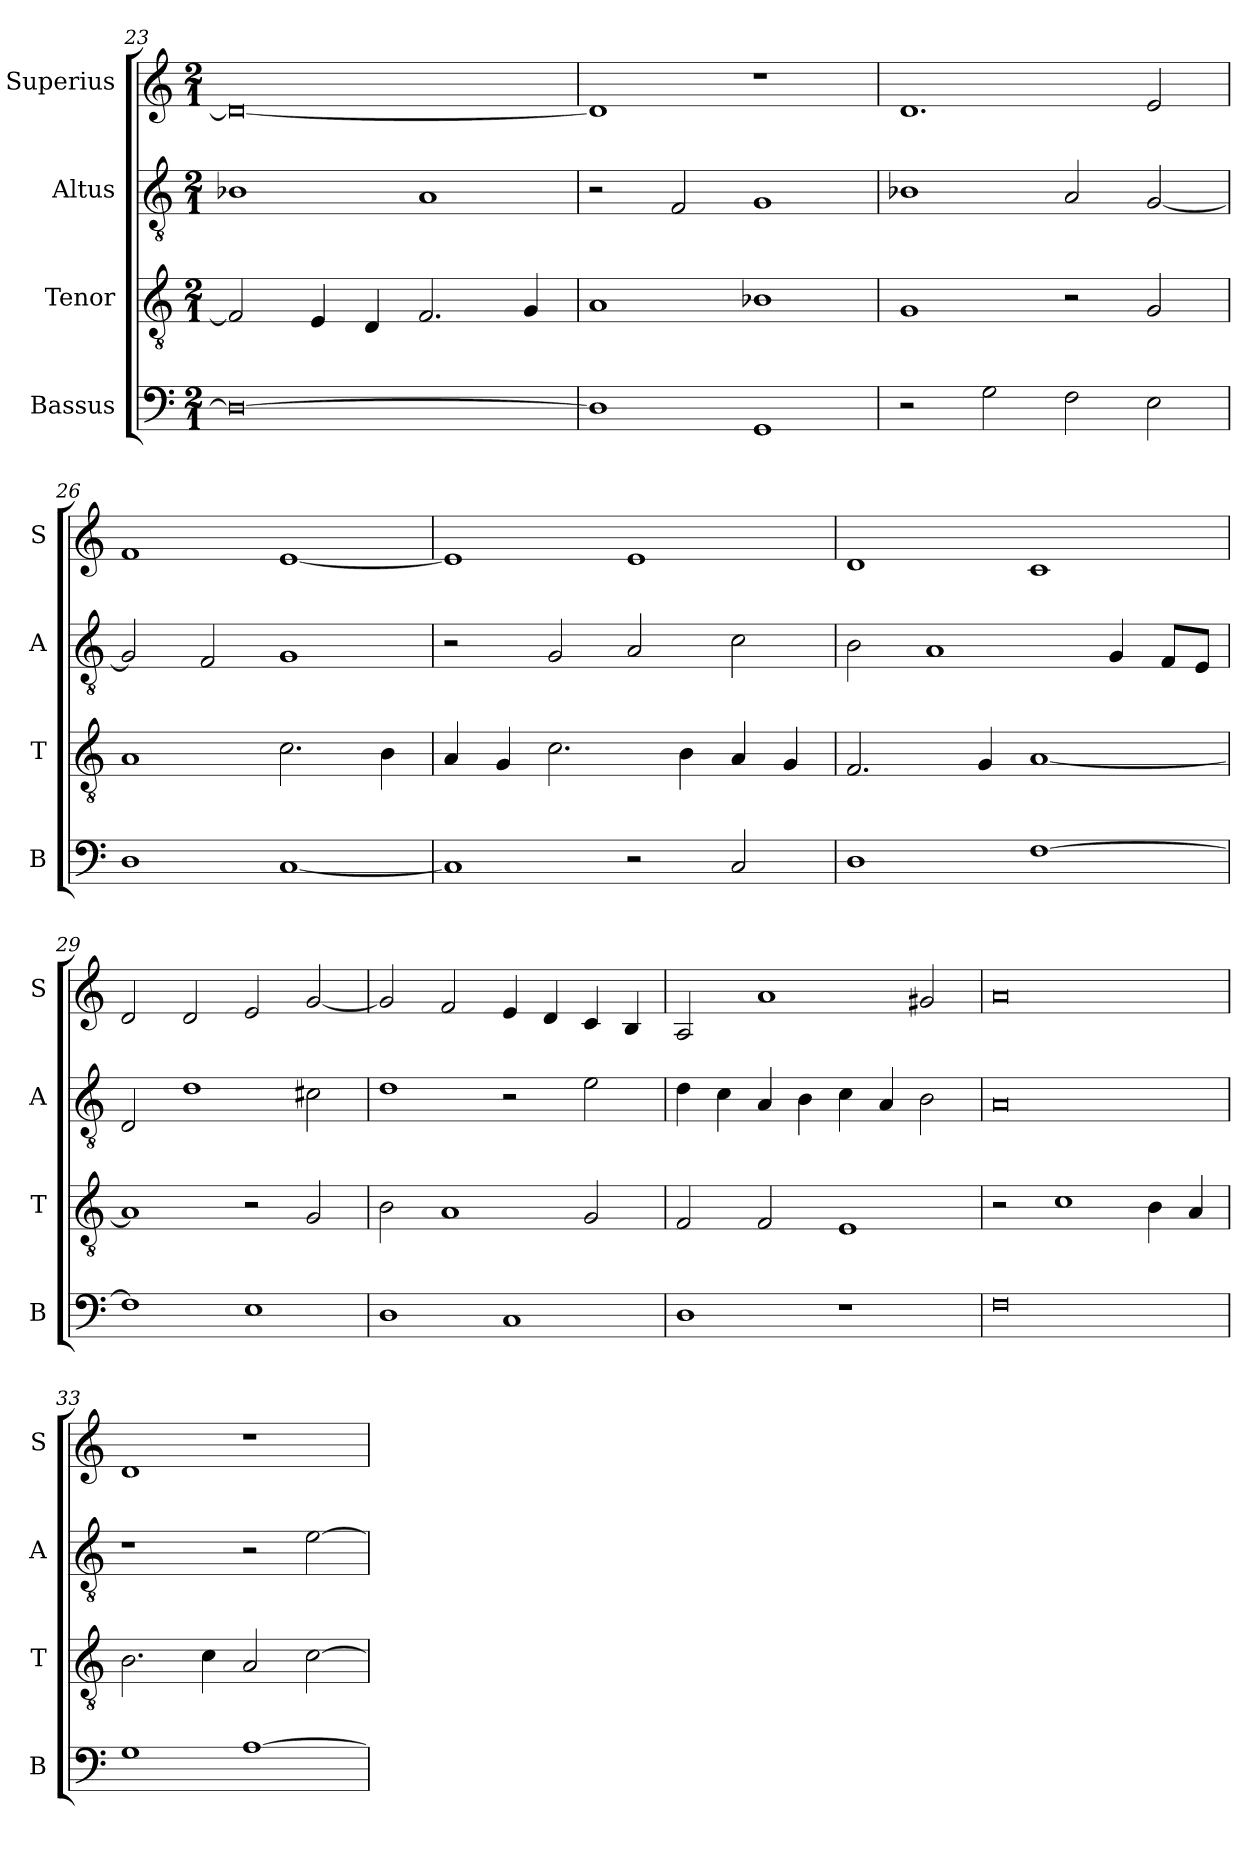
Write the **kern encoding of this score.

**kern	**kern	**kern	**kern
*part4	*part3	*part2	*part1
*staff4	*staff3	*staff2	*staff1
*I"Bassus	*I"Tenor	*I"Altus	*I"Superius
*I'B	*I'T	*I'A	*I'S
*clefF4	*clefGv2	*clefGv2	*clefG2
*k[]	*k[]	*k[]	*k[]
*C:	*C:	*C:	*C:
*M2/1	*M2/1	*M2/1	*M2/1
=23	=23	=23	=23
0D_	2F]	1B-X	0d_
.	4E	.	.
.	4D	.	.
.	2.F	1A	.
.	4G	.	.
=24	=24	=24	=24
1D]	1A	2r	1d]
.	.	2F	.
1GG	1B-X	1G	1r
=25	=25	=25	=25
2r	1G	1B-X	1.d
2G	.	.	.
2F	2r	2A	.
2E	2G	[2G	2e
=26	=26	=26	=26
1D	1A	2G]	1f
.	.	2F	.
[1C	2.c	1G	[1e
.	4B	.	.
=27	=27	=27	=27
1C]	4A	2r	1e]
.	4G	.	.
.	2.c	2G	.
2r	.	2A	1e
.	4B	.	.
2C	4A	2c	.
.	4G	.	.
=28	=28	=28	=28
1D	2.F	2B	1d
.	.	1A	.
.	4G	.	.
[1F	[1A	.	1c
.	.	4G	.
.	.	8FL	.
.	.	8EJ	.
=29	=29	=29	=29
1F]	1A]	2D	2d
.	.	1d	2d
1E	2r	.	2e
.	2G	2c#X	[2g
=30	=30	=30	=30
1D	2B	1d	2g]
.	1A	.	2f
1C	.	2r	4e
.	.	.	4d
.	2G	2e	4c
.	.	.	4B
=31	=31	=31	=31
1D	2F	4d	2A
.	.	4c	.
.	2F	4A	1a
.	.	4B	.
1r	1E	4c	.
.	.	4A	.
.	.	2B	2g#X
=32	=32	=32	=32
0F	2r	0A	0a
.	1c	.	.
.	4B	.	.
.	4A	.	.
=33	=33	=33	=33
1G	2.B	1r	1d
.	4c	.	.
[1A	2A	2r	1r
.	[2c	[2e	.
=	=	=	=
*-	*-	*-	*-
